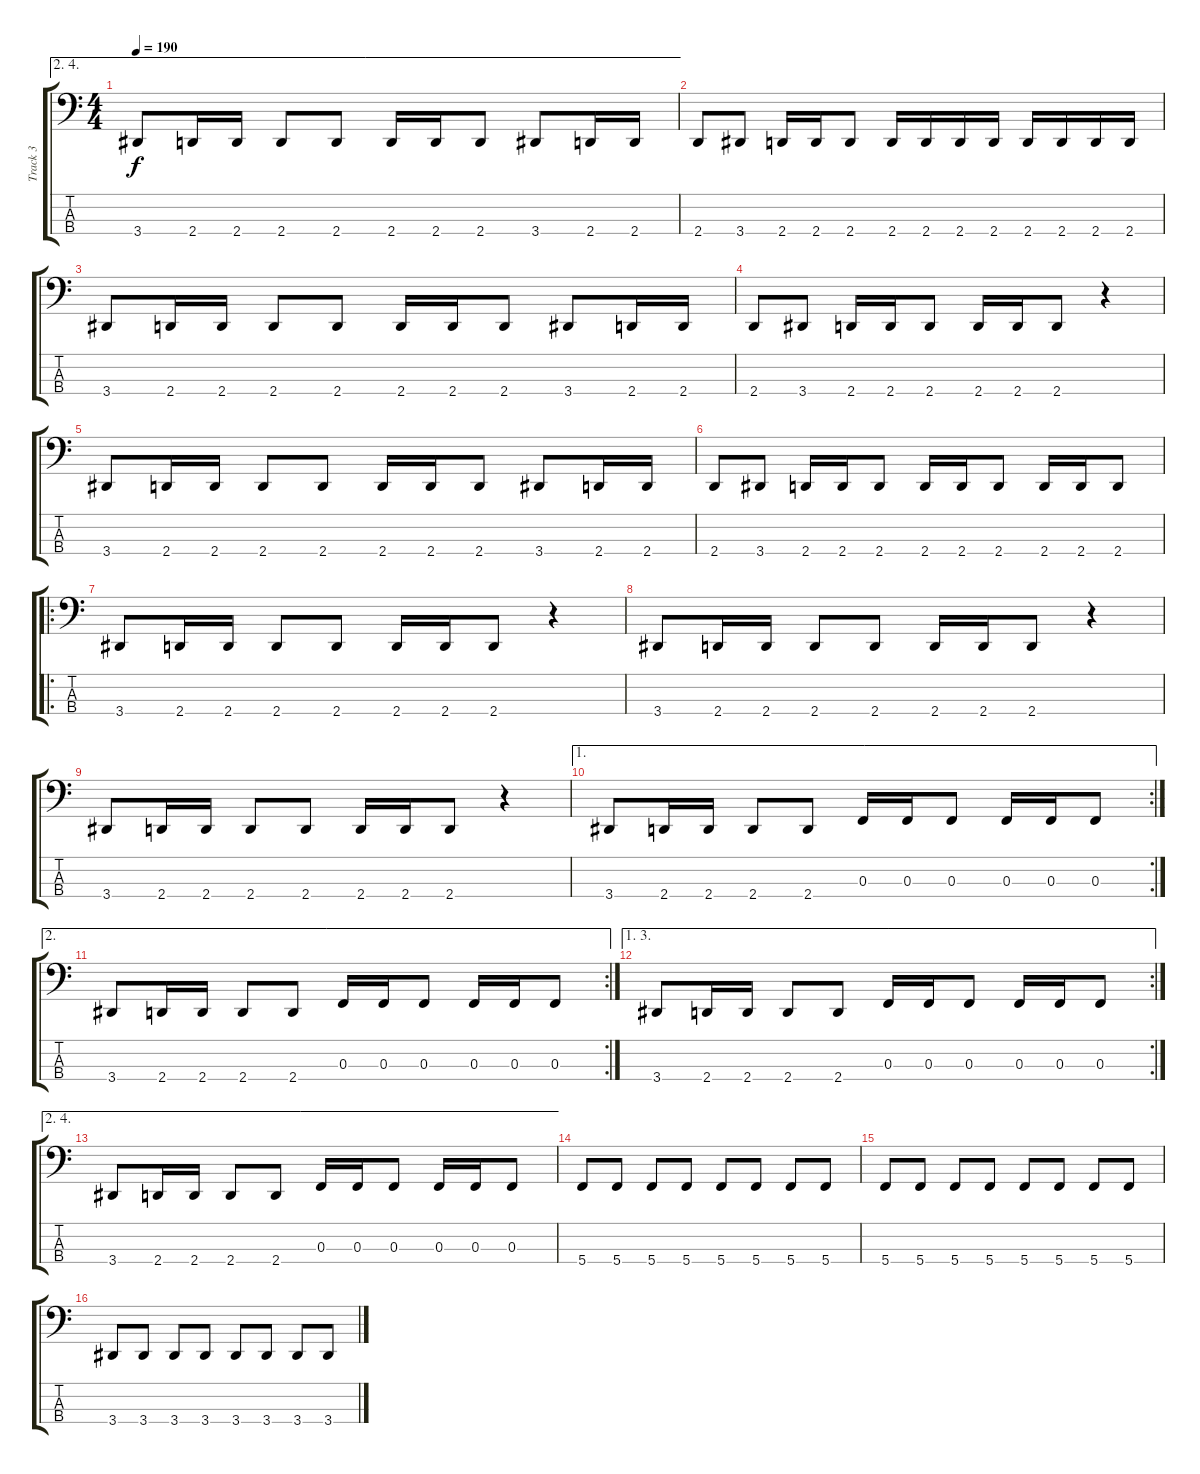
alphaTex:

\track ("Track 3" "Track 3") {instrument electricbassfinger}
\staff {score tabs}
\tuning (Eb2 Bb1 F1 C1) {hide}
\ae (2 4)
\ts (4 4)
\tempo 190
\clef f4
\ks c
3.4.8{dy f} 2.4.16 2.4.16 2.4.8 2.4.8 2.4.16 2.4.16 2.4.8 3.4.8 2.4.16 2.4.16 |
2.4.8 3.4.8 2.4.16 2.4.16 2.4.8 2.4.16 2.4.16 2.4.16 2.4.16 2.4.16 2.4.16 2.4.16 2.4.16 |
3.4.8 2.4.16 2.4.16 2.4.8 2.4.8 2.4.16 2.4.16 2.4.8 3.4.8 2.4.16 2.4.16 |
2.4.8 3.4.8 2.4.16 2.4.16 2.4.8 2.4.16 2.4.16 2.4.8 r.4 |
3.4.8 2.4.16 2.4.16 2.4.8 2.4.8 2.4.16 2.4.16 2.4.8 3.4.8 2.4.16 2.4.16 |
2.4.8 3.4.8 2.4.16 2.4.16 2.4.8 2.4.16 2.4.16 2.4.8 2.4.16 2.4.16 2.4.8 |
\ro
3.4.8 2.4.16 2.4.16 2.4.8 2.4.8 2.4.16 2.4.16 2.4.8 r.4 |
3.4.8 2.4.16 2.4.16 2.4.8 2.4.8 2.4.16 2.4.16 2.4.8 r.4 |
3.4.8 2.4.16 2.4.16 2.4.8 2.4.8 2.4.16 2.4.16 2.4.8 r.4 |
\ae 1
\rc 2
3.4.8 2.4.16 2.4.16 2.4.8 2.4.8 0.3.16 0.3.16 0.3.8 0.3.16 0.3.16 0.3.8 |
\ae 2
\rc 2
3.4.8 2.4.16 2.4.16 2.4.8 2.4.8 0.3.16 0.3.16 0.3.8 0.3.16 0.3.16 0.3.8 |
\ae (1 3)
\rc 2
3.4.8 2.4.16 2.4.16 2.4.8 2.4.8 0.3.16 0.3.16 0.3.8 0.3.16 0.3.16 0.3.8 |
\ae (2 4)
3.4.8 2.4.16 2.4.16 2.4.8 2.4.8 0.3.16 0.3.16 0.3.8 0.3.16 0.3.16 0.3.8 |
5.4.8 5.4.8 5.4.8 5.4.8 5.4.8 5.4.8 5.4.8 5.4.8 |
5.4.8 5.4.8 5.4.8 5.4.8 5.4.8 5.4.8 5.4.8 5.4.8 |
3.4.8 3.4.8 3.4.8 3.4.8 3.4.8 3.4.8 3.4.8 3.4.8
